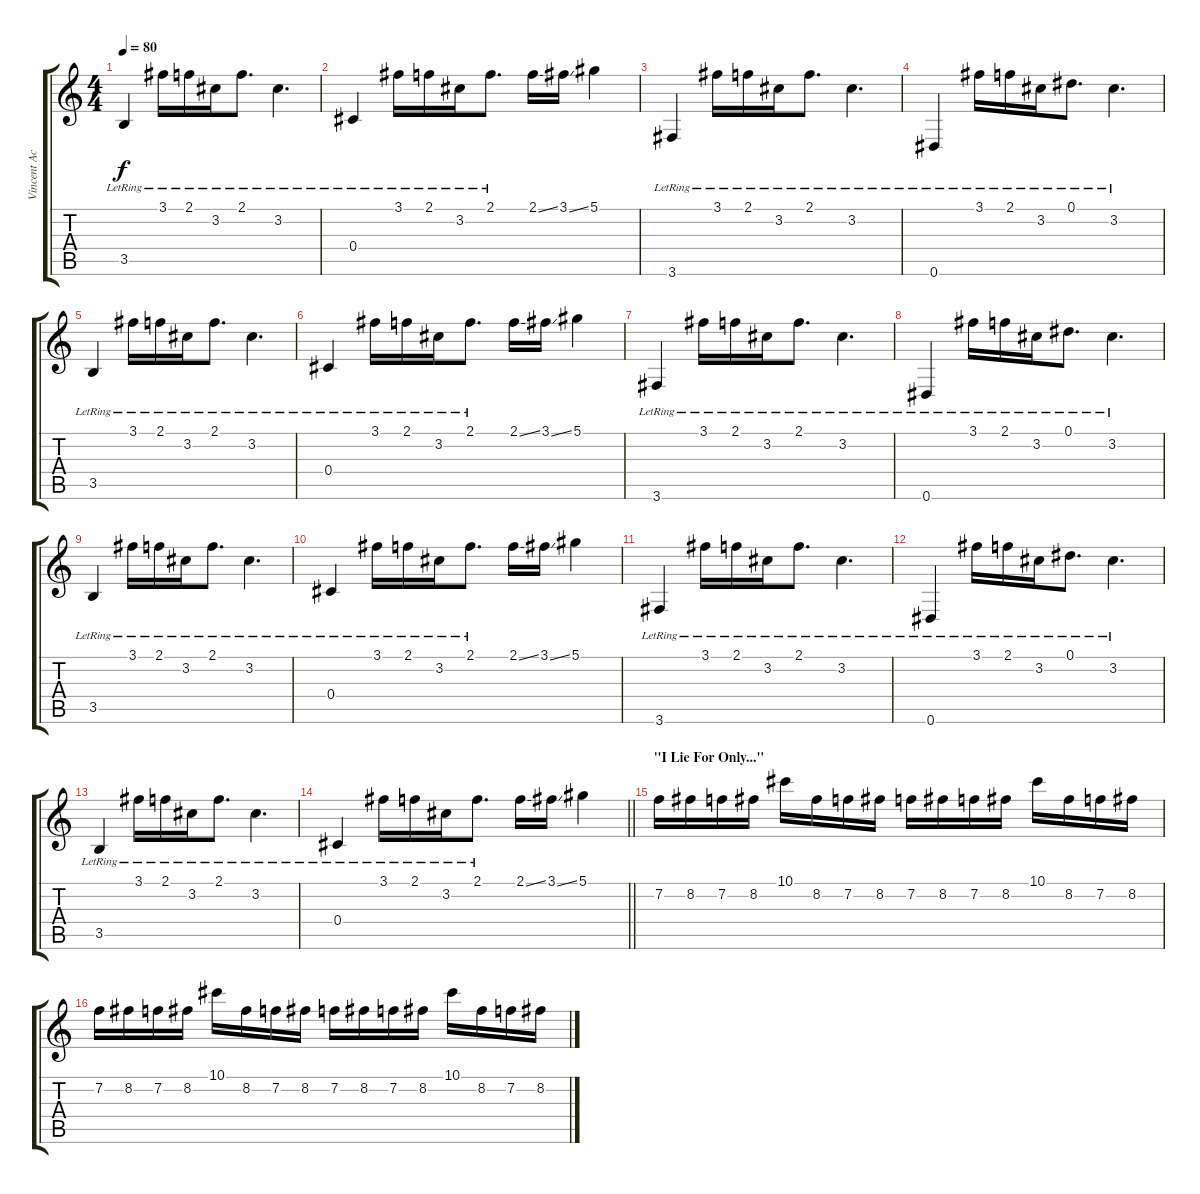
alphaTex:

\track ("Vincent Accardi" "Vincent Ac") {instrument overdrivenguitar}
\staff {score tabs}
\tuning (Eb4 Bb3 Gb3 Db3 Ab2 Eb2) {hide}
\ts (4 4)
\tempo 80
\clef g2
\ks c
3.5{lr}.4{dy f} 3.1{lr}.16 2.1{lr}.16 3.2{lr}.16 2.1{lr}.8{d} 3.2{lr}.4{d} |
0.4{lr}.4 3.1{lr}.16 2.1{lr}.16 3.2{lr}.16 2.1{lr}.8{d} 2.1{ss}.16 3.1{ss}.16 5.1.4 |
3.6{lr}.4{instrument electricguitarclean} 3.1{lr}.16 2.1{lr}.16 3.2{lr}.16 2.1{lr}.8{d} 3.2{lr}.4{d} |
0.6{lr}.4 3.1{lr}.16 2.1{lr}.16 3.2{lr}.16 0.1{lr}.8{d} 3.2{lr}.4{d} |
3.5{lr}.4 3.1{lr}.16 2.1{lr}.16 3.2{lr}.16 2.1{lr}.8{d} 3.2{lr}.4{d} |
0.4{lr}.4 3.1{lr}.16 2.1{lr}.16 3.2{lr}.16 2.1{lr}.8{d} 2.1{ss}.16 3.1{ss}.16 5.1.4 |
3.6{lr}.4{instrument electricguitarclean} 3.1{lr}.16 2.1{lr}.16 3.2{lr}.16 2.1{lr}.8{d} 3.2{lr}.4{d} |
0.6{lr}.4 3.1{lr}.16 2.1{lr}.16 3.2{lr}.16 0.1{lr}.8{d} 3.2{lr}.4{d} |
3.5{lr}.4 3.1{lr}.16 2.1{lr}.16 3.2{lr}.16 2.1{lr}.8{d} 3.2{lr}.4{d} |
0.4{lr}.4 3.1{lr}.16 2.1{lr}.16 3.2{lr}.16 2.1{lr}.8{d} 2.1{ss}.16 3.1{ss}.16 5.1.4 |
3.6{lr}.4{instrument electricguitarclean} 3.1{lr}.16 2.1{lr}.16 3.2{lr}.16 2.1{lr}.8{d} 3.2{lr}.4{d} |
0.6{lr}.4 3.1{lr}.16 2.1{lr}.16 3.2{lr}.16 0.1{lr}.8{d} 3.2{lr}.4{d} |
3.5{lr}.4 3.1{lr}.16 2.1{lr}.16 3.2{lr}.16 2.1{lr}.8{d} 3.2{lr}.4{d} |
\barLineRight lightlight
0.4{lr}.4 3.1{lr}.16 2.1{lr}.16 3.2{lr}.16 2.1{lr}.8{d} 2.1{ss}.16 3.1{ss}.16 5.1.4 |
\section ("" "\"I Lie For Only...\" ")
7.2.16{volume 13 instrument overdrivenguitar} 8.2.16 7.2.16 8.2.16 10.1.16 8.2.16 7.2.16 8.2.16 7.2.16 8.2.16 7.2.16 8.2.16 10.1.16 8.2.16 7.2.16 8.2.16 |
7.2.16 8.2.16 7.2.16 8.2.16 10.1.16 8.2.16 7.2.16 8.2.16 7.2.16 8.2.16 7.2.16 8.2.16 10.1.16 8.2.16 7.2.16 8.2.16
